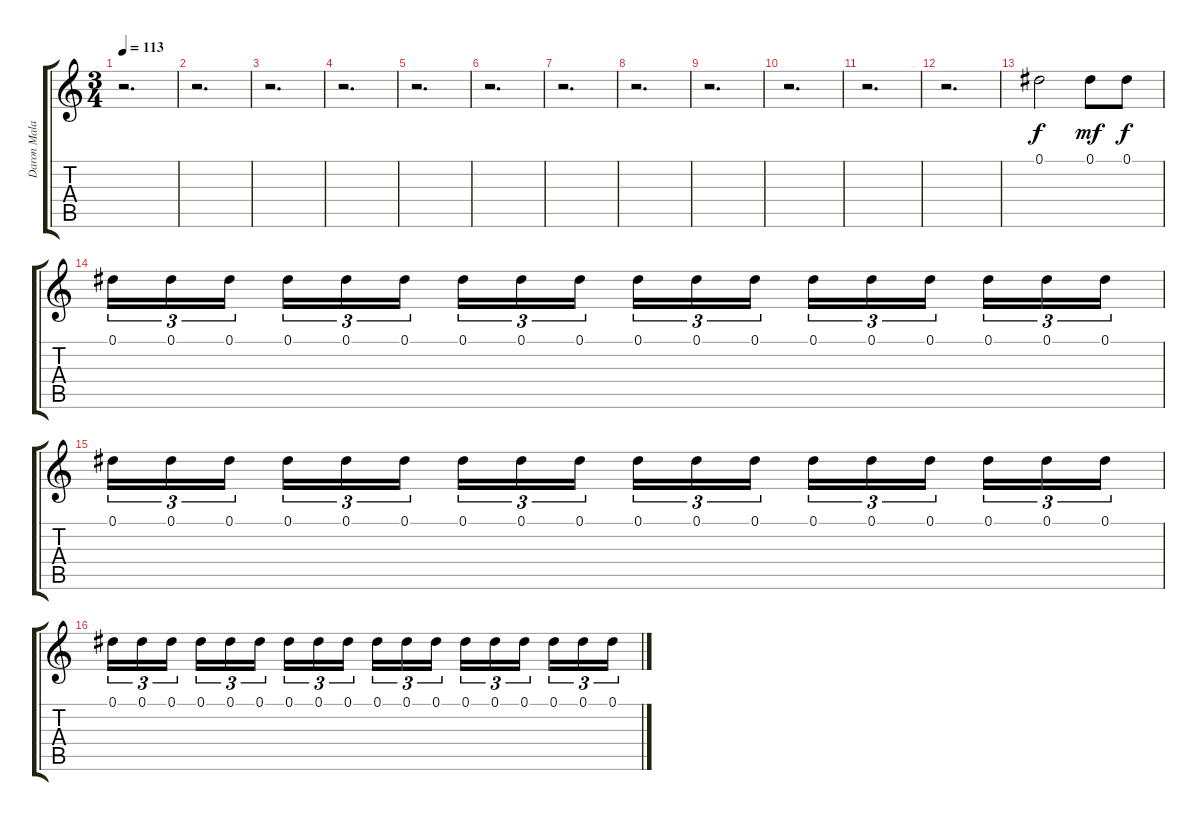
\track ("Daron Malakian III" "Daron Mala") {instrument electricguitarclean}
\staff {score tabs}
\tuning (Eb4 Bb3 Gb3 Db3 Ab2 Eb2) {hide}
\ts (3 4)
\tempo 113
\clef g2
\ks c
r.2{d dy f} |
r.2{d} |
r.2{d} |
r.2{d} |
r.2{d} |
r.2{d} |
r.2{d} |
r.2{d} |
r.2{d} |
r.2{d} |
r.2{d} |
r.2{d} |
0.1.2 0.1.8{dy mf} 0.1.8{dy f} |
0.1.16{tu (3 2)} 0.1.16{tu (3 2)} 0.1.16{tu (3 2) beam splitsecondary} 0.1.16{tu (3 2)} 0.1.16{tu (3 2)} 0.1.16{tu (3 2)} 0.1.16{tu (3 2)} 0.1.16{tu (3 2)} 0.1.16{tu (3 2) beam splitsecondary} 0.1.16{tu (3 2)} 0.1.16{tu (3 2)} 0.1.16{tu (3 2)} 0.1.16{tu (3 2)} 0.1.16{tu (3 2)} 0.1.16{tu (3 2) beam splitsecondary} 0.1.16{tu (3 2)} 0.1.16{tu (3 2)} 0.1.16{tu (3 2)} |
0.1.16{tu (3 2)} 0.1.16{tu (3 2)} 0.1.16{tu (3 2) beam splitsecondary} 0.1.16{tu (3 2)} 0.1.16{tu (3 2)} 0.1.16{tu (3 2)} 0.1.16{tu (3 2)} 0.1.16{tu (3 2)} 0.1.16{tu (3 2) beam splitsecondary} 0.1.16{tu (3 2)} 0.1.16{tu (3 2)} 0.1.16{tu (3 2)} 0.1.16{tu (3 2)} 0.1.16{tu (3 2)} 0.1.16{tu (3 2) beam splitsecondary} 0.1.16{tu (3 2)} 0.1.16{tu (3 2)} 0.1.16{tu (3 2)} |
0.1.16{tu (3 2)} 0.1.16{tu (3 2)} 0.1.16{tu (3 2) beam splitsecondary} 0.1.16{tu (3 2)} 0.1.16{tu (3 2)} 0.1.16{tu (3 2)} 0.1.16{tu (3 2)} 0.1.16{tu (3 2)} 0.1.16{tu (3 2) beam splitsecondary} 0.1.16{tu (3 2)} 0.1.16{tu (3 2)} 0.1.16{tu (3 2)} 0.1.16{tu (3 2)} 0.1.16{tu (3 2)} 0.1.16{tu (3 2) beam splitsecondary} 0.1.16{tu (3 2)} 0.1.16{tu (3 2)} 0.1.16{tu (3 2)}
